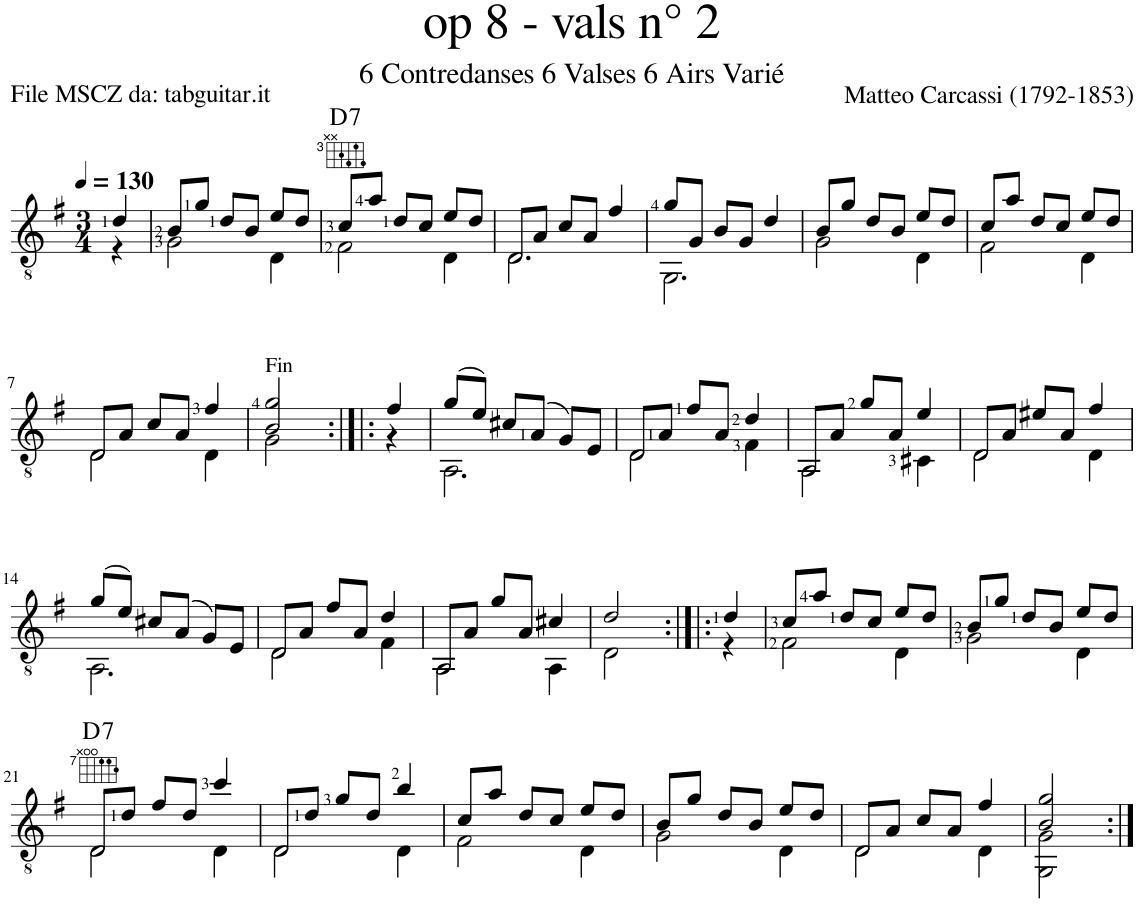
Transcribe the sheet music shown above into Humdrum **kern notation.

**kern	**harte
*part1	*part1
*staff1	*
*I"Guitar	*
*I'Guit.	*
*clefGv2	*
*k[f#]	*
*M3/4	*
*MM130	*
=	=
*^	*
4d/	4r	.
=1	=1	=1
8B/L	2G\	.
8g/J	.	.
8d/L	.	.
8B/J	.	.
8e/L	4D\	.
8d/J	.	.
=2	=2	=2
!	!	!LO:H:kt=7
8c/L	2F#\	D:7
8a/J	.	.
8d/L	.	.
8c/J	.	.
8e/L	4D\	.
8d/J	.	.
=3	=3	=3
!LO:N:head=open	!	!
8D/L	2.D\	.
8A/J	.	.
8c/L	.	.
8A/J	.	.
4f#/	.	.
=4	=4	=4
8g/L	2.GG\	.
8G/J	.	.
8B/L	.	.
8G/J	.	.
4d/	.	.
=5	=5	=5
8B/L	2G\	.
8g/J	.	.
8d/L	.	.
8B/J	.	.
8e/L	4D\	.
8d/J	.	.
=6	=6	=6
8c/L	2F#\	.
8a/J	.	.
8d/L	.	.
8c/J	.	.
8e/L	4D\	.
8d/J	.	.
!!LO:LB:g=z	!!
=7	=7	=7
!LO:N:head=open	!	!
8D/L	2D\	.
8A/J	.	.
8c/L	.	.
8A/J	.	.
4f#/	4D\	.
=8	=8	=8
!LO:TX:a:t=Fin	!	!
2B/ 2g/	2G\	.
=9:|!|:	=9:|!|:	=9:|!|:
4f#/	4r	.
=10	=10	=10
(8g/L	2.AA\	.
8e/J)	.	.
8c#X/L	.	.
(8A/J	.	.
8G/L)	.	.
8E/J	.	.
=11	=11	=11
!LO:N:head=open	!	!
8D/L	2D\	.
8A/J	.	.
8f#/L	.	.
8A/J	.	.
4d/	4F#\	.
=12	=12	=12
!LO:N:head=open	!	!
8AA/L	2AA\	.
8A/J	.	.
8g/L	.	.
8A/J	.	.
4e/	4C#X\	.
=13	=13	=13
!LO:N:head=open	!	!
8D/L	2D\	.
8A/J	.	.
8e#X/L	.	.
8A/J	.	.
4f#/	4D\	.
!!LO:LB:g=z	!!
=14	=14	=14
(8g/L	2.AA\	.
8e/J)	.	.
8c#X/L	.	.
(8A/J	.	.
8G/L)	.	.
8E/J	.	.
=15	=15	=15
!LO:N:head=open	!	!
8D/L	2D\	.
8A/J	.	.
8f#/L	.	.
8A/J	.	.
4d/	4F#\	.
=16	=16	=16
!LO:N:head=open	!	!
8AA/L	2AA\	.
8A/J	.	.
8g/L	.	.
8A/J	.	.
4c#X/	4AA\	.
=17	=17	=17
2d/	2D\	.
=18:|!|:	=18:|!|:	=18:|!|:
4d/	4r	.
=19	=19	=19
8c/L	2F#\	.
8a/J	.	.
8d/L	.	.
8c/J	.	.
8e/L	4D\	.
8d/J	.	.
=20	=20	=20
8B/L	2G\	.
8g/J	.	.
8d/L	.	.
8B/J	.	.
8e/L	4D\	.
8d/J	.	.
!!LO:LB:g=z	!!
=21	=21	=21
!LO:N:head=open	!	!LO:H:kt=7
8D/L	2D\	D:7
8d/J	.	.
8f#/L	.	.
8d/J	.	.
4cc/	4D\	.
=22	=22	=22
!LO:N:head=open	!	!
8D/L	2D\	.
8d/J	.	.
8g/L	.	.
8d/J	.	.
4b/	4D\	.
=23	=23	=23
8c/L	2F#\	.
8a/J	.	.
8d/L	.	.
8c/J	.	.
8e/L	4D\	.
8d/J	.	.
=24	=24	=24
8B/L	2G\	.
8g/J	.	.
8d/L	.	.
8B/J	.	.
8e/L	4D\	.
8d/J	.	.
=25	=25	=25
!LO:N:head=open	!	!
8D/L	2D\	.
8A/J	.	.
8c/L	.	.
8A/J	.	.
4f#/	4D\	.
=26	=26	=26
2B/ 2g/	2GG\ 2G\	.
*v	*v	*
=:|!	=:|!
*-	*-
